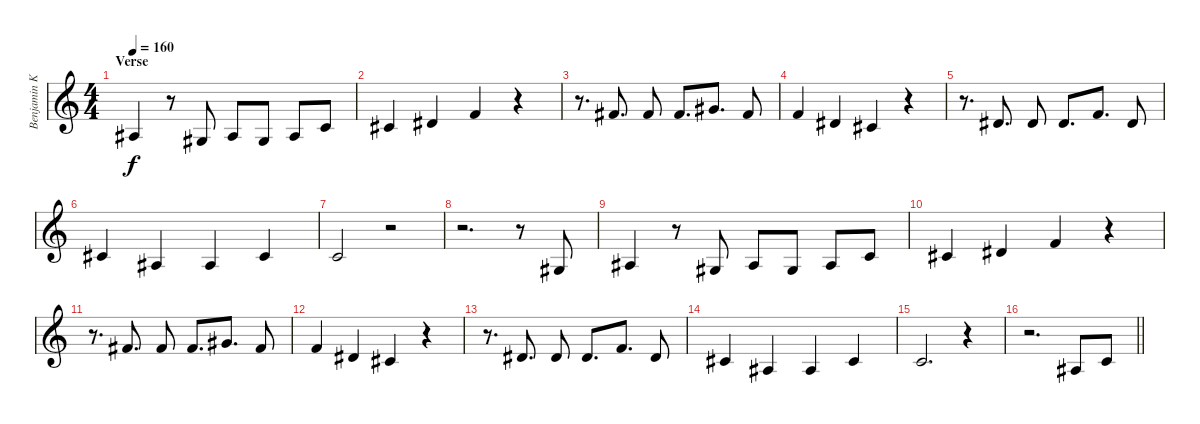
\track ("Benjamin Kowalewicz (Lead Voice)" "Benjamin K") {instrument lead2sawtooth}
\staff {score}
\tuning (E4 B3 G3 D3 A2 E2) {hide}
\ts (4 4)
\section ("" "Verse")
\tempo 160
\clef g2
\ks c
3.3.4{dy f} r.8 1.3.8 3.3.8 1.3.8 3.3.8 1.2.8 |
2.2.4 4.2.4 1.1.4 r.4 |
r.8{d} 2.1.8{d} 2.1.8 2.1.8{d} 4.1.8{d} 2.1.8 |
1.1.4 4.2.4 2.2.4 r.4 |
r.8{d} 4.2.8{d} 4.2.8 4.2.8{d} 1.1.8{d} 4.2.8 |
2.2.4 3.3.4 3.3.4 2.2.4 |
1.2.2 r.2 |
r.2{d} r.8 1.3.8 |
3.3.4 r.8 1.3.8 3.3.8 1.3.8 3.3.8 1.2.8 |
2.2.4 4.2.4 1.1.4 r.4 |
r.8{d} 2.1.8{d} 2.1.8 2.1.8{d} 4.1.8{d} 2.1.8 |
1.1.4 4.2.4 2.2.4 r.4 |
r.8{d} 4.2.8{d} 4.2.8 4.2.8{d} 1.1.8{d} 4.2.8 |
2.2.4 3.3.4 3.3.4 2.2.4 |
1.2.2{d} r.4 |
\barLineRight lightlight
r.2{d} 3.3.8 1.2.8
